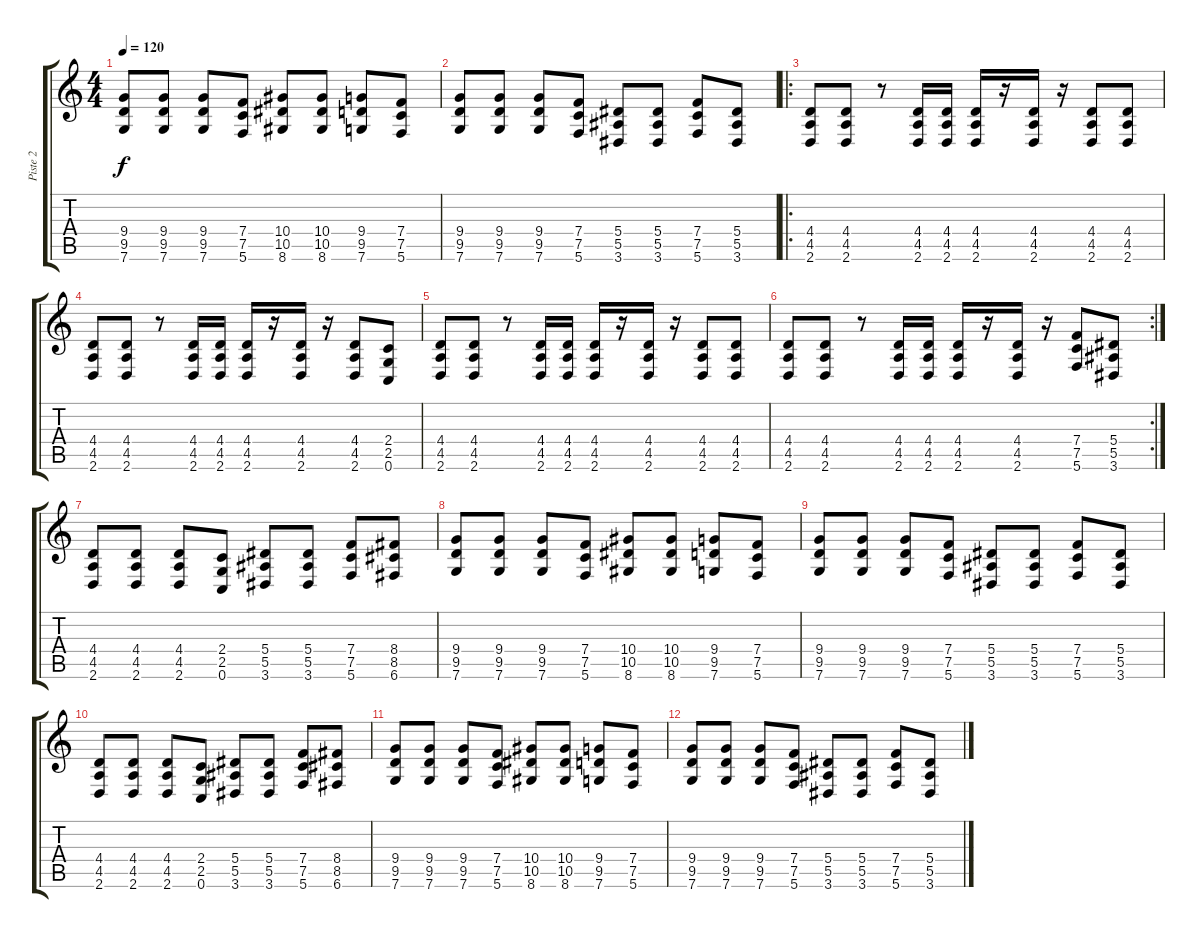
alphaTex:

\track ("Piste 2" "Piste 2") {instrument distortionguitar}
\staff {score tabs}
\tuning (C4 G3 Eb3 Bb2 F2 C2) {hide}
\ts (4 4)
\tempo 120
\clef g2
\ks c
(9.4 9.5 7.6).8{dy f} (9.4 9.5 7.6).8 (9.4 9.5 7.6).8 (7.4 7.5 5.6).8 (10.4 10.5 8.6).8 (10.4 10.5 8.6).8 (9.4 9.5 7.6).8 (7.4 7.5 5.6).8 |
(9.4 9.5 7.6).8 (9.4 9.5 7.6).8 (9.4 9.5 7.6).8 (7.4 7.5 5.6).8 (5.4 5.5 3.6).8 (5.4 5.5 3.6).8 (7.4 7.5 5.6).8 (5.4 5.5 3.6).8 |
\ro
(4.4 4.5 2.6).8 (4.4 4.5 2.6).8 r.8 (4.4 4.5 2.6).16 (4.4 4.5 2.6).16 (4.4 4.5 2.6).16 r.16 (4.4 4.5 2.6).16 r.16 (4.4 4.5 2.6).8 (4.4 4.5 2.6).8 |
(4.4 4.5 2.6).8 (4.4 4.5 2.6).8 r.8 (4.4 4.5 2.6).16 (4.4 4.5 2.6).16 (4.4 4.5 2.6).16 r.16 (4.4 4.5 2.6).16 r.16 (4.4 4.5 2.6).8 (2.4 2.5 0.6).8 |
(4.4 4.5 2.6).8 (4.4 4.5 2.6).8 r.8 (4.4 4.5 2.6).16 (4.4 4.5 2.6).16 (4.4 4.5 2.6).16 r.16 (4.4 4.5 2.6).16 r.16 (4.4 4.5 2.6).8 (4.4 4.5 2.6).8 |
\rc 2
(4.4 4.5 2.6).8 (4.4 4.5 2.6).8 r.8 (4.4 4.5 2.6).16 (4.4 4.5 2.6).16 (4.4 4.5 2.6).16 r.16 (4.4 4.5 2.6).16 r.16 (7.4 7.5 5.6).8 (5.4 5.5 3.6).8 |
(4.4 4.5 2.6).8 (4.4 4.5 2.6).8 (4.4 4.5 2.6).8 (2.4 2.5 0.6).8 (5.4 5.5 3.6).8 (5.4 5.5 3.6).8 (7.4 7.5 5.6).8 (8.4 8.5 6.6).8 |
(9.4 9.5 7.6).8 (9.4 9.5 7.6).8 (9.4 9.5 7.6).8 (7.4 7.5 5.6).8 (10.4 10.5 8.6).8 (10.4 10.5 8.6).8 (9.4 9.5 7.6).8 (7.4 7.5 5.6).8 |
(9.4 9.5 7.6).8 (9.4 9.5 7.6).8 (9.4 9.5 7.6).8 (7.4 7.5 5.6).8 (5.4 5.5 3.6).8 (5.4 5.5 3.6).8 (7.4 7.5 5.6).8 (5.4 5.5 3.6).8 |
(4.4 4.5 2.6).8 (4.4 4.5 2.6).8 (4.4 4.5 2.6).8 (2.4 2.5 0.6).8 (5.4 5.5 3.6).8 (5.4 5.5 3.6).8 (7.4 7.5 5.6).8 (8.4 8.5 6.6).8 |
(9.4 9.5 7.6).8 (9.4 9.5 7.6).8 (9.4 9.5 7.6).8 (7.4 7.5 5.6).8 (10.4 10.5 8.6).8 (10.4 10.5 8.6).8 (9.4 9.5 7.6).8 (7.4 7.5 5.6).8 |
(9.4 9.5 7.6).8 (9.4 9.5 7.6).8 (9.4 9.5 7.6).8 (7.4 7.5 5.6).8 (5.4 5.5 3.6).8 (5.4 5.5 3.6).8 (7.4 7.5 5.6).8 (5.4 5.5 3.6).8
